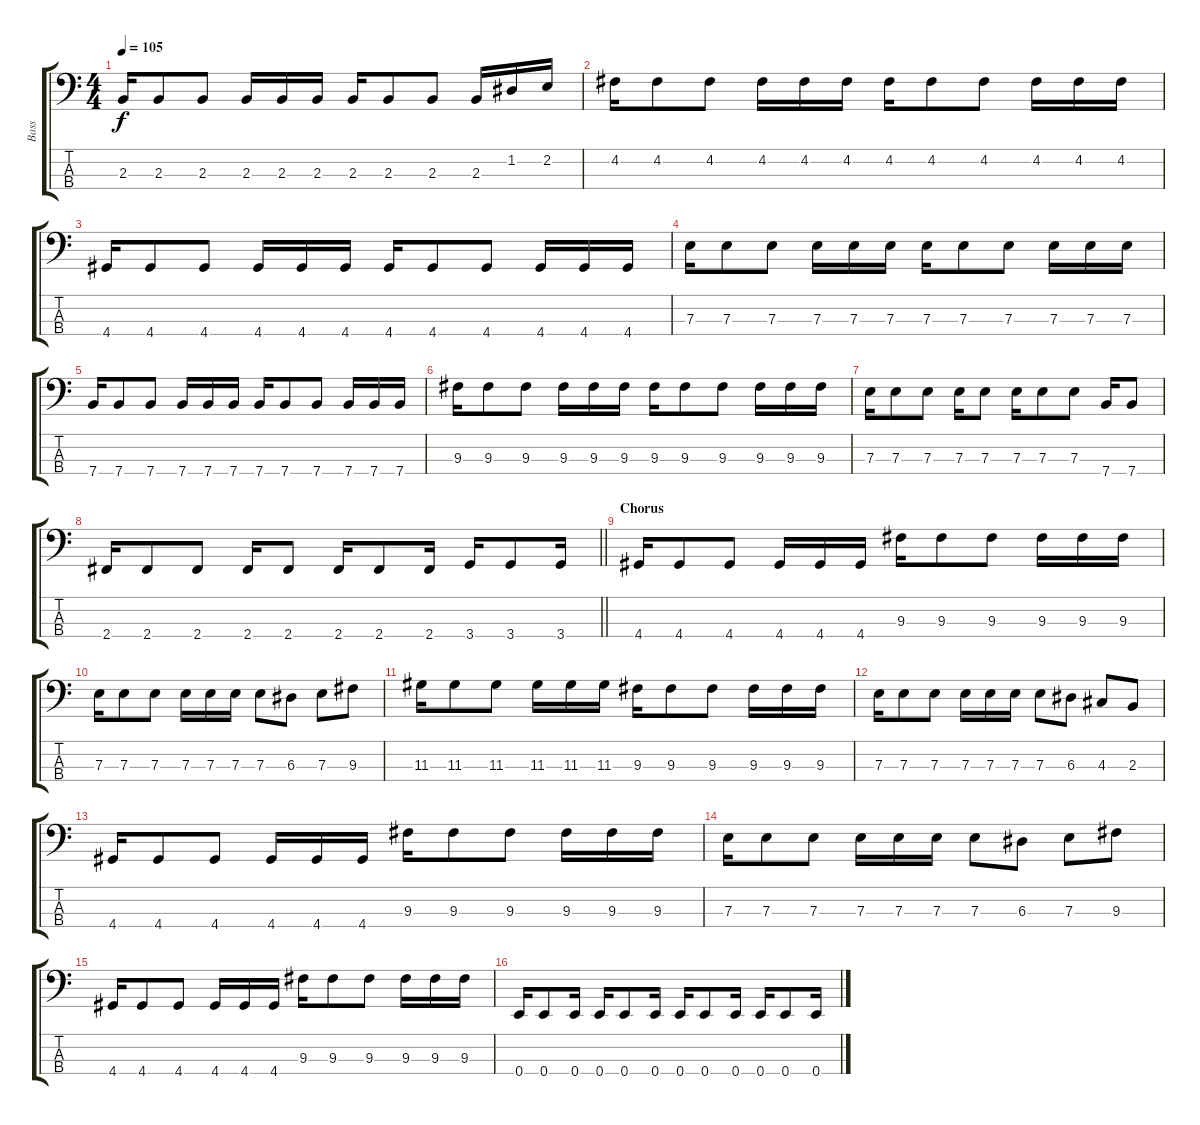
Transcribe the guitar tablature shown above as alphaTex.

\track ("Bass" "Bass") {instrument electricbassfinger}
\staff {score tabs}
\tuning (G2 D2 A1 E1) {hide}
\ts (4 4)
\tempo 105
\clef f4
\ks c
2.3.16{dy f} 2.3.8 2.3.8 2.3.16 2.3.16 2.3.16 2.3.16 2.3.8 2.3.8 2.3.16 1.2.16 2.2.16 |
4.2.16 4.2.8 4.2.8 4.2.16 4.2.16 4.2.16 4.2.16 4.2.8 4.2.8 4.2.16 4.2.16 4.2.16 |
4.4.16 4.4.8 4.4.8 4.4.16 4.4.16 4.4.16 4.4.16 4.4.8 4.4.8 4.4.16 4.4.16 4.4.16 |
7.3.16 7.3.8 7.3.8 7.3.16 7.3.16 7.3.16 7.3.16 7.3.8 7.3.8 7.3.16 7.3.16 7.3.16 |
7.4.16 7.4.8 7.4.8 7.4.16 7.4.16 7.4.16 7.4.16 7.4.8 7.4.8 7.4.16 7.4.16 7.4.16 |
9.3.16 9.3.8 9.3.8 9.3.16 9.3.16 9.3.16 9.3.16 9.3.8 9.3.8 9.3.16 9.3.16 9.3.16 |
7.3.16 7.3.8 7.3.8 7.3.16 7.3.8 7.3.16 7.3.8 7.3.8 7.4.16 7.4.8 |
\barLineRight lightlight
2.4.16 2.4.8 2.4.8 2.4.16 2.4.8 2.4.16 2.4.8 2.4.16 3.4.16 3.4.8 3.4.16 |
\section ("" "Chorus")
4.4.16 4.4.8 4.4.8 4.4.16 4.4.16 4.4.16 9.3.16 9.3.8 9.3.8 9.3.16 9.3.16 9.3.16 |
7.3.16 7.3.8 7.3.8 7.3.16 7.3.16 7.3.16 7.3.8 6.3.8 7.3.8 9.3.8 |
11.3.16 11.3.8 11.3.8 11.3.16 11.3.16 11.3.16 9.3.16 9.3.8 9.3.8 9.3.16 9.3.16 9.3.16 |
7.3.16 7.3.8 7.3.8 7.3.16 7.3.16 7.3.16 7.3.8 6.3.8 4.3.8 2.3.8 |
4.4.16 4.4.8 4.4.8 4.4.16 4.4.16 4.4.16 9.3.16 9.3.8 9.3.8 9.3.16 9.3.16 9.3.16 |
7.3.16 7.3.8 7.3.8 7.3.16 7.3.16 7.3.16 7.3.8 6.3.8 7.3.8 9.3.8 |
4.4.16 4.4.8 4.4.8 4.4.16 4.4.16 4.4.16 9.3.16 9.3.8 9.3.8 9.3.16 9.3.16 9.3.16 |
0.4.16 0.4.8 0.4.16 0.4.16 0.4.8 0.4.16 0.4.16 0.4.8 0.4.16 0.4.16 0.4.8 0.4.16
